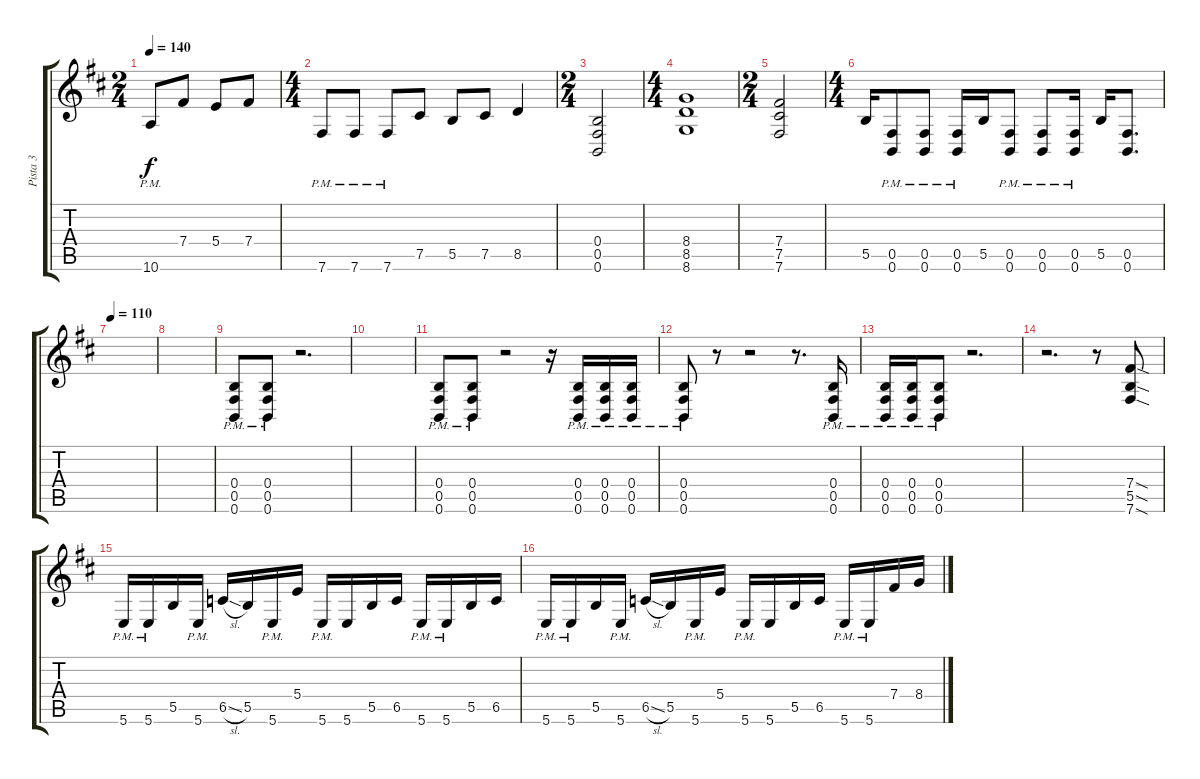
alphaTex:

\track ("Pista 3" "Pista 3") {instrument distortionguitar}
\staff {score tabs}
\tuning (Db4 Ab3 E3 B2 Gb2 B1) {hide}
\ts (2 4)
\tempo 140
\clef g2
\ks bminor
10.6{pm}.8{dy f} 7.4.8 5.4.8 7.4.8 |
\ts (4 4)
7.6{pm}.8 7.6{pm}.8 7.6{pm}.8 7.5.8 5.5.8 7.5.8 8.5.4 |
\ts (2 4)
(0.4 0.5 0.6).2 |
\ts (4 4)
(8.4 8.5 8.6).1 |
\ts (2 4)
(7.4 7.5 7.6).2 |
\ts (4 4)
5.5.16 (0.5{pm} 0.6{pm}).8 (0.5{pm} 0.6{pm}).8 (0.5{pm} 0.6{pm}).16 5.5.16 (0.5{pm} 0.6{pm}).8 (0.5{pm} 0.6{pm}).8 (0.5{pm} 0.6{pm}).16 5.5.16 (0.5 0.6).8{d} |
\tempo 110
|
|
(0.4{pm} 0.5{pm} 0.6{pm}).8 (0.4{pm} 0.5{pm} 0.6{pm}).8 r.2{d} |
|
(0.4{pm} 0.5{pm} 0.6{pm}).8 (0.4{pm} 0.5{pm} 0.6{pm}).8 r.2 r.16 (0.4{pm} 0.5{pm} 0.6{pm}).16 (0.4{pm} 0.5{pm} 0.6{pm}).16 (0.4{pm} 0.5{pm} 0.6{pm}).16 |
(0.4{pm} 0.5{pm} 0.6{pm}).8 r.8 r.2 r.8{d} (0.4{pm} 0.5{pm} 0.6{pm}).16 |
(0.4{pm} 0.5{pm} 0.6{pm}).16 (0.4{pm} 0.5{pm} 0.6{pm}).16 (0.4{pm} 0.5{pm} 0.6{pm}).8 r.2{d} |
r.2{d} r.8 (7.4{sod} 5.5{sod} 7.6{sod}).8 |
5.6{pm}.16 5.6{pm}.16 5.5.16 5.6{pm}.16 6.5{sl}.16 5.5.16 5.6{pm}.16 5.4.16 5.6{pm}.16 5.6.16 5.5.16 6.5.16 5.6{pm}.16 5.6{pm}.16 5.5.16 6.5.16 |
5.6{pm}.16 5.6{pm}.16 5.5.16 5.6{pm}.16 6.5{sl}.16 5.5.16 5.6{pm}.16 5.4.16 5.6{pm}.16 5.6.16 5.5.16 6.5.16 5.6{pm}.16 5.6{pm}.16 7.4.16 8.4.16
